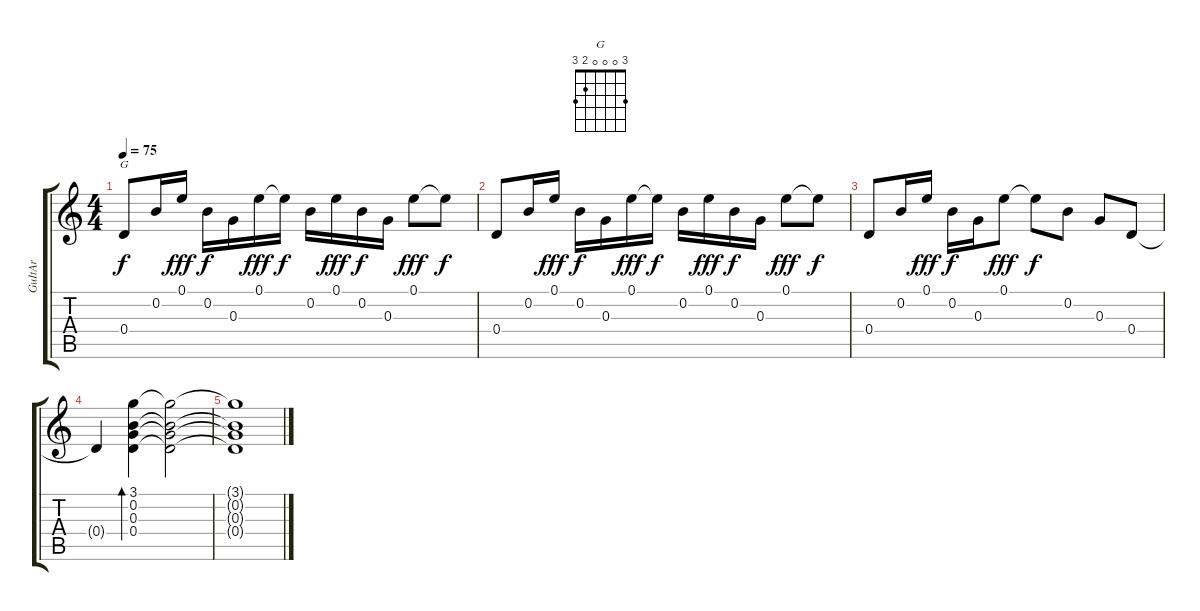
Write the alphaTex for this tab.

\track ("GuItAr" "GuItAr") {instrument acousticguitarsteel}
\staff {score tabs}
\tuning (E4 B3 G3 D3 A2 E2) {hide}
\chord ("G" 3 0 0 0 2 3)
\ts (4 4)
\tempo 75
\clef g2
\ks c
0.4.8{ch "G" dy f} 0.2.16 0.1.16{dy fff} 0.2.16{dy f} 0.3.16 0.1.16{dy fff} 0.1{t}.16{dy f} 0.2.16 0.1.16{dy fff} 0.2.16{dy f} 0.3.16 0.1.8{dy fff} 0.1{t}.8{dy f} |
0.4.8 0.2.16 0.1.16{dy fff} 0.2.16{dy f} 0.3.16 0.1.16{dy fff} 0.1{t}.16{dy f} 0.2.16 0.1.16{dy fff} 0.2.16{dy f} 0.3.16 0.1.8{dy fff} 0.1{t}.8{dy f} |
0.4.8 0.2.16 0.1.16{dy fff} 0.2.16{dy f} 0.3.16 0.1.8{dy fff} 0.1{t}.8{dy f} 0.2.8 0.3.8 0.4.8 |
0.4{t}.4 (3.1 0.2 0.3 0.4).4{bd 240} (3.1{t} 0.2{t} 0.3{t} 0.4{t}).2 |
(3.1{t} 0.2{t} 0.3{t} 0.4{t}).1
